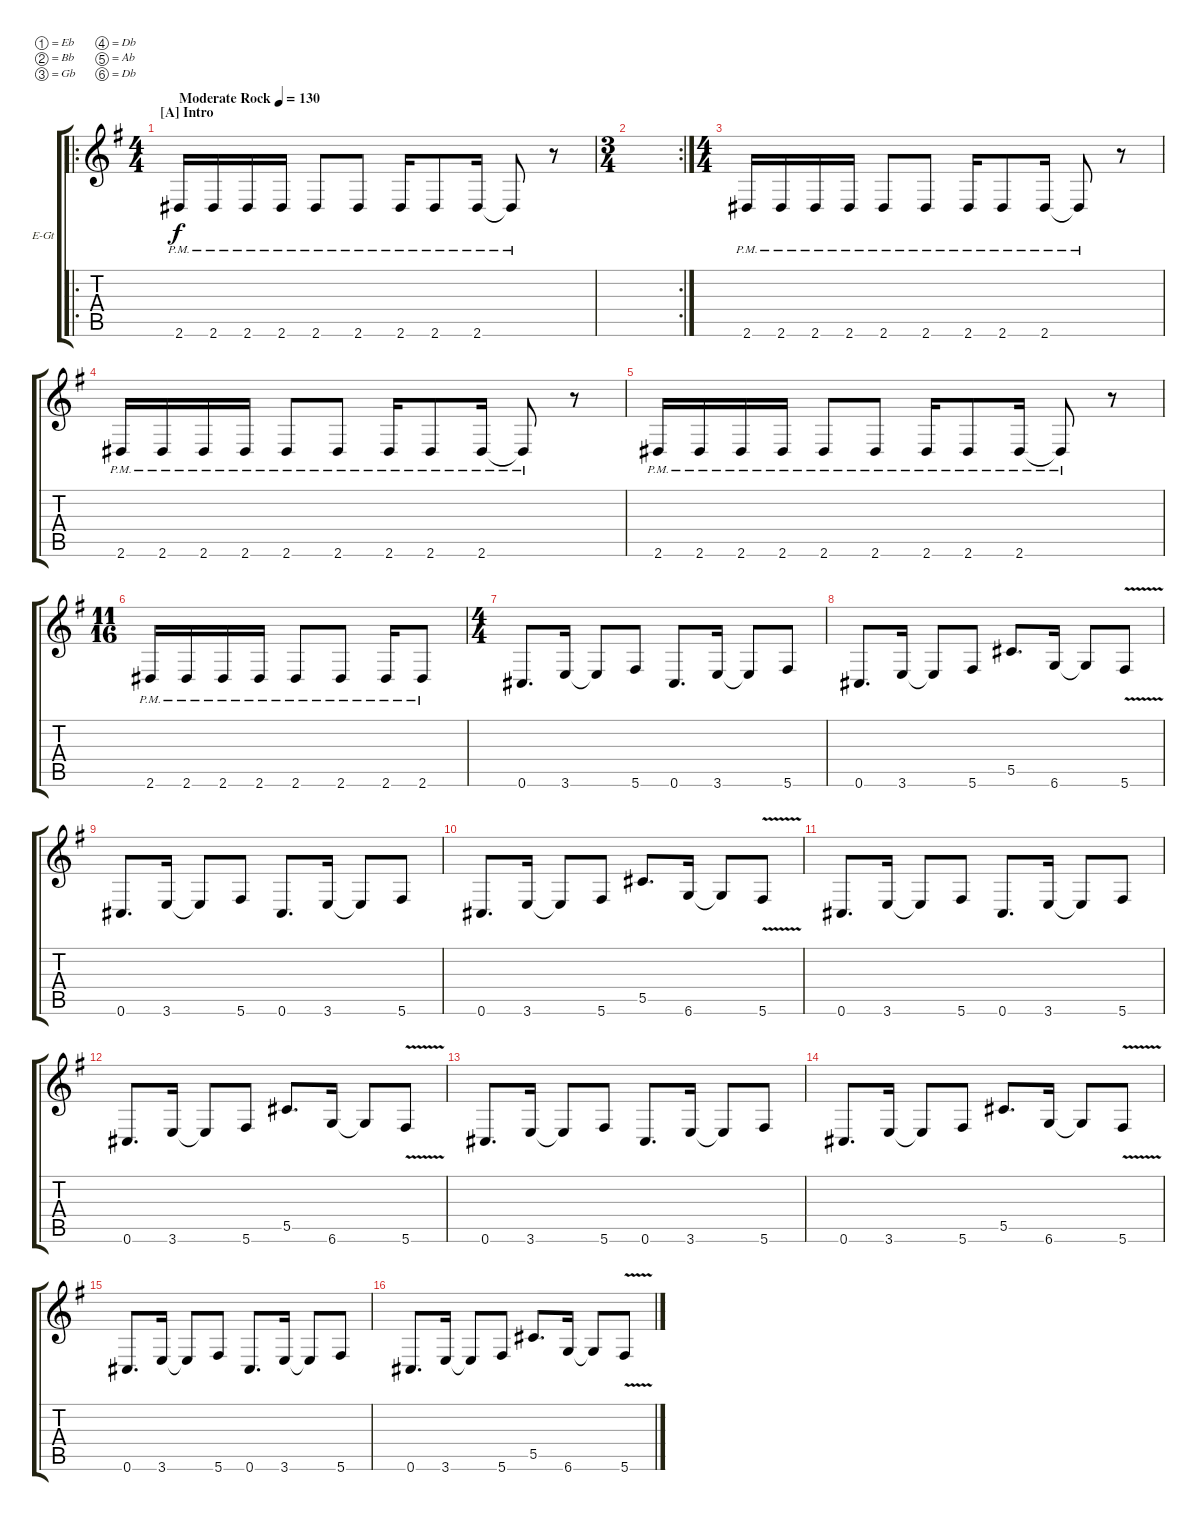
\bracketExtendMode groupsimilarinstruments
\firstSystemTrackNameOrientation horizontal
\otherSystemsTrackNameOrientation horizontal
\track ("Gt 1" "E-Gt") {instrument distortionguitar}
\staff {score tabs}
\tuning (Eb4 Bb3 Gb3 Db3 Ab2 Db2)
\ro
\ts (4 4)
\section ("A" "Intro")
\tempo (130 "Moderate Rock")
\clef g2
\scale
1.06936
\ks g
2.6{pm}.16{dy f instrument distortionguitar} 2.6{pm}.16 2.6{pm}.16 2.6{pm}.16 2.6{pm}.8 2.6{pm}.8 2.6{pm}.16 2.6{pm}.8 2.6{pm}.16 2.6{pm t}.8 r.8 |
\rc 2
\ts (3 4)
\scale
0.930643 |
\ts (4 4)
\scale
1.03909 2.6{pm}.16 2.6{pm}.16 2.6{pm}.16 2.6{pm}.16 2.6{pm}.8 2.6{pm}.8 2.6{pm}.16 2.6{pm}.8 2.6{pm}.16 2.6{pm t}.8 r.8 |
\scale
0.960908 2.6{pm}.16 2.6{pm}.16 2.6{pm}.16 2.6{pm}.16 2.6{pm}.8 2.6{pm}.8 2.6{pm}.16 2.6{pm}.8 2.6{pm}.16 2.6{pm t}.8 r.8 |
\scale
1.03909 2.6{pm}.16 2.6{pm}.16 2.6{pm}.16 2.6{pm}.16 2.6{pm}.8 2.6{pm}.8 2.6{pm}.16 2.6{pm}.8 2.6{pm}.16 2.6{pm t}.8 r.8 |
\ts (11 16)
\scale
0.960908 2.6{pm}.16 2.6{pm}.16 2.6{pm}.16 2.6{pm}.16 2.6{pm}.8 2.6{pm}.8 2.6{pm}.16 2.6{pm}.8 |
\ts (4 4)
\scale
1.03909 0.6.8{d} 3.6.16 3.6{t}.8 5.6.8 0.6.8{d} 3.6.16 3.6{t}.8 5.6.8 |
\scale
0.960908 0.6.8{d} 3.6.16 3.6{t}.8 5.6.8 5.5.8{d} 6.6.16 6.6{t}.8 5.6{v}.8 |
\scale
1.03909 0.6.8{d} 3.6.16 3.6{t}.8 5.6.8 0.6.8{d} 3.6.16 3.6{t}.8 5.6.8 |
\scale
0.960908 0.6.8{d} 3.6.16 3.6{t}.8 5.6.8 5.5.8{d} 6.6.16 6.6{t}.8 5.6{v}.8 |
\scale
1.03909 0.6.8{d} 3.6.16 3.6{t}.8 5.6.8 0.6.8{d} 3.6.16 3.6{t}.8 5.6.8 |
\scale
0.960908 0.6.8{d} 3.6.16 3.6{t}.8 5.6.8 5.5.8{d} 6.6.16 6.6{t}.8 5.6{v}.8 |
\scale
1.03909 0.6.8{d} 3.6.16 3.6{t}.8 5.6.8 0.6.8{d} 3.6.16 3.6{t}.8 5.6.8 |
\scale
0.960908 0.6.8{d} 3.6.16 3.6{t}.8 5.6.8 5.5.8{d} 6.6.16 6.6{t}.8 5.6{v}.8 |
\scale
1.03909 0.6.8{d} 3.6.16 3.6{t}.8 5.6.8 0.6.8{d} 3.6.16 3.6{t}.8 5.6.8 |
\scale
0.960908 0.6.8{d} 3.6.16 3.6{t}.8 5.6.8 5.5.8{d} 6.6.16 6.6{t}.8 5.6{v}.8
